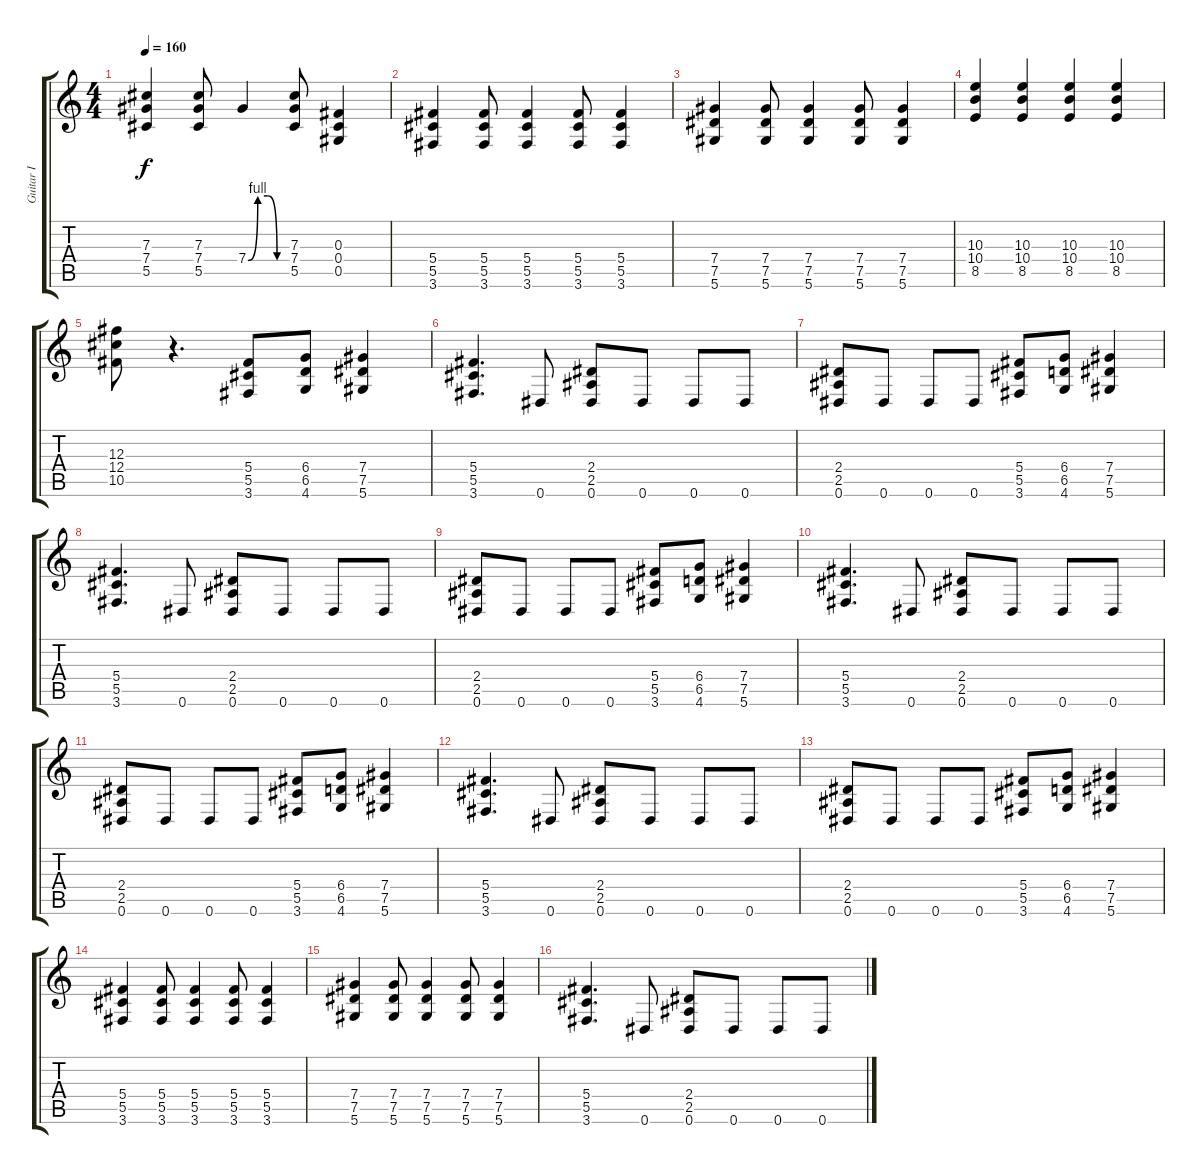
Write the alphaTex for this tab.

\track ("Guitar I" "Guitar I") {instrument distortionguitar}
\staff {score tabs}
\tuning (Eb4 Bb3 Gb3 Db3 Ab2 Eb2) {hide}
\ts (4 4)
\tempo 160
\clef g2
\ks c
(7.3 7.4 5.5).4{dy f} (7.3 7.4 5.5).8 7.4{be (custom 0 0 15 4 30 4 45 0 60 0)}.4 (7.3 7.4 5.5).8 (0.3 0.4 0.5).4 |
(5.4 5.5 3.6).4 (5.4 5.5 3.6).8 (5.4 5.5 3.6).4 (5.4 5.5 3.6).8 (5.4 5.5 3.6).4 |
(7.4 7.5 5.6).4 (7.4 7.5 5.6).8 (7.4 7.5 5.6).4 (7.4 7.5 5.6).8 (7.4 7.5 5.6).4 |
(10.3 10.4 8.5).4 (10.3 10.4 8.5).4 (10.3 10.4 8.5).4 (10.3 10.4 8.5).4 |
(12.3 12.4 10.5).8 r.4{d} (5.4 5.5 3.6).8 (6.4 6.5 4.6).8 (7.4 7.5 5.6).4 |
(5.4 5.5 3.6).4{d} 0.6.8 (2.4 2.5 0.6).8 0.6.8 0.6.8 0.6.8 |
(2.4 2.5 0.6).8 0.6.8 0.6.8 0.6.8 (5.4 5.5 3.6).8 (6.4 6.5 4.6).8 (7.4 7.5 5.6).4 |
(5.4 5.5 3.6).4{d} 0.6.8 (2.4 2.5 0.6).8 0.6.8 0.6.8 0.6.8 |
(2.4 2.5 0.6).8 0.6.8 0.6.8 0.6.8 (5.4 5.5 3.6).8 (6.4 6.5 4.6).8 (7.4 7.5 5.6).4 |
(5.4 5.5 3.6).4{d} 0.6.8 (2.4 2.5 0.6).8 0.6.8 0.6.8 0.6.8 |
(2.4 2.5 0.6).8 0.6.8 0.6.8 0.6.8 (5.4 5.5 3.6).8 (6.4 6.5 4.6).8 (7.4 7.5 5.6).4 |
(5.4 5.5 3.6).4{d} 0.6.8 (2.4 2.5 0.6).8 0.6.8 0.6.8 0.6.8 |
(2.4 2.5 0.6).8 0.6.8 0.6.8 0.6.8 (5.4 5.5 3.6).8 (6.4 6.5 4.6).8 (7.4 7.5 5.6).4 |
(5.4 5.5 3.6).4 (5.4 5.5 3.6).8 (5.4 5.5 3.6).4 (5.4 5.5 3.6).8 (5.4 5.5 3.6).4 |
(7.4 7.5 5.6).4 (7.4 7.5 5.6).8 (7.4 7.5 5.6).4 (7.4 7.5 5.6).8 (7.4 7.5 5.6).4 |
(5.4 5.5 3.6).4{d} 0.6.8 (2.4 2.5 0.6).8 0.6.8 0.6.8 0.6.8
